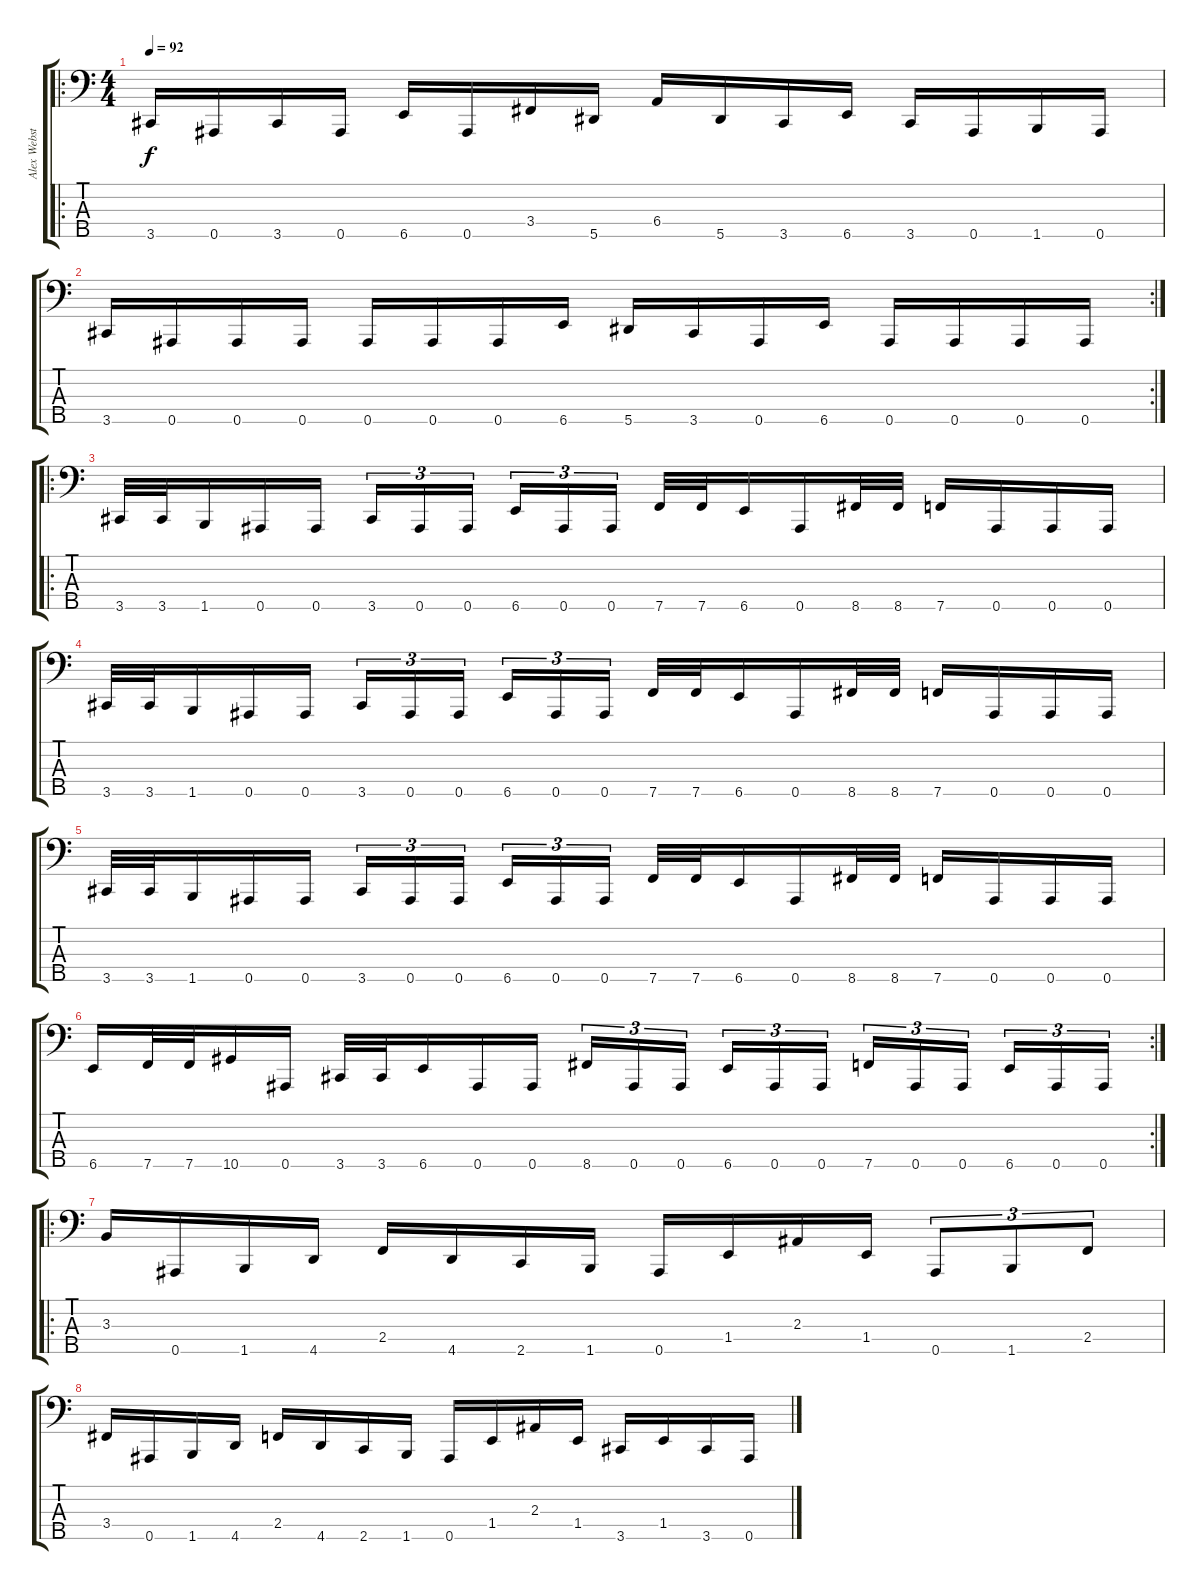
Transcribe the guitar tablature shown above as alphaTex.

\track ("Alex Webster" "Alex Webst") {instrument electricbassfinger}
\staff {score tabs}
\tuning (Gb2 Db2 Ab1 Eb1 Bb0) {hide}
\ro
\ts (4 4)
\tempo 92
\clef f4
\ks c
3.5.16{dy f} 0.5.16 3.5.16 0.5.16 6.5.16 0.5.16 3.4.16 5.5.16 6.4.16 5.5.16 3.5.16 6.5.16 3.5.16 0.5.16 1.5.16 0.5.16 |
\rc 2
3.5.16 0.5.16 0.5.16 0.5.16 0.5.16 0.5.16 0.5.16 6.5.16 5.5.16 3.5.16 0.5.16 6.5.16 0.5.16 0.5.16 0.5.16 0.5.16 |
\ro
3.5.32 3.5.32 1.5.16 0.5.16 0.5.16 3.5.16{tu (3 2)} 0.5.16{tu (3 2)} 0.5.16{tu (3 2) beam splitsecondary} 6.5.16{tu (3 2)} 0.5.16{tu (3 2)} 0.5.16{tu (3 2)} 7.5.32 7.5.32 6.5.16 0.5.16 8.5.32 8.5.32 7.5.16 0.5.16 0.5.16 0.5.16 |
3.5.32 3.5.32 1.5.16 0.5.16 0.5.16 3.5.16{tu (3 2)} 0.5.16{tu (3 2)} 0.5.16{tu (3 2) beam splitsecondary} 6.5.16{tu (3 2)} 0.5.16{tu (3 2)} 0.5.16{tu (3 2)} 7.5.32 7.5.32 6.5.16 0.5.16 8.5.32 8.5.32 7.5.16 0.5.16 0.5.16 0.5.16 |
3.5.32 3.5.32 1.5.16 0.5.16 0.5.16 3.5.16{tu (3 2)} 0.5.16{tu (3 2)} 0.5.16{tu (3 2) beam splitsecondary} 6.5.16{tu (3 2)} 0.5.16{tu (3 2)} 0.5.16{tu (3 2)} 7.5.32 7.5.32 6.5.16 0.5.16 8.5.32 8.5.32 7.5.16 0.5.16 0.5.16 0.5.16 |
\rc 2
6.5.16 7.5.32 7.5.32 10.5.16 0.5.16 3.5.32 3.5.32 6.5.16 0.5.16 0.5.16 8.5.16{tu (3 2)} 0.5.16{tu (3 2)} 0.5.16{tu (3 2) beam splitsecondary} 6.5.16{tu (3 2)} 0.5.16{tu (3 2)} 0.5.16{tu (3 2)} 7.5.16{tu (3 2)} 0.5.16{tu (3 2)} 0.5.16{tu (3 2) beam splitsecondary} 6.5.16{tu (3 2)} 0.5.16{tu (3 2)} 0.5.16{tu (3 2)} |
\ro
3.3.16 0.5.16 1.5.16 4.5.16 2.4.16 4.5.16 2.5.16 1.5.16 0.5.16 1.4.16 2.3.16 1.4.16 0.5.8{tu (3 2)} 1.5.8{tu (3 2)} 2.4.8{tu (3 2)} |
3.4.16 0.5.16 1.5.16 4.5.16 2.4.16 4.5.16 2.5.16 1.5.16 0.5.16 1.4.16 2.3.16 1.4.16 3.5.16 1.4.16 3.5.16 0.5.16
